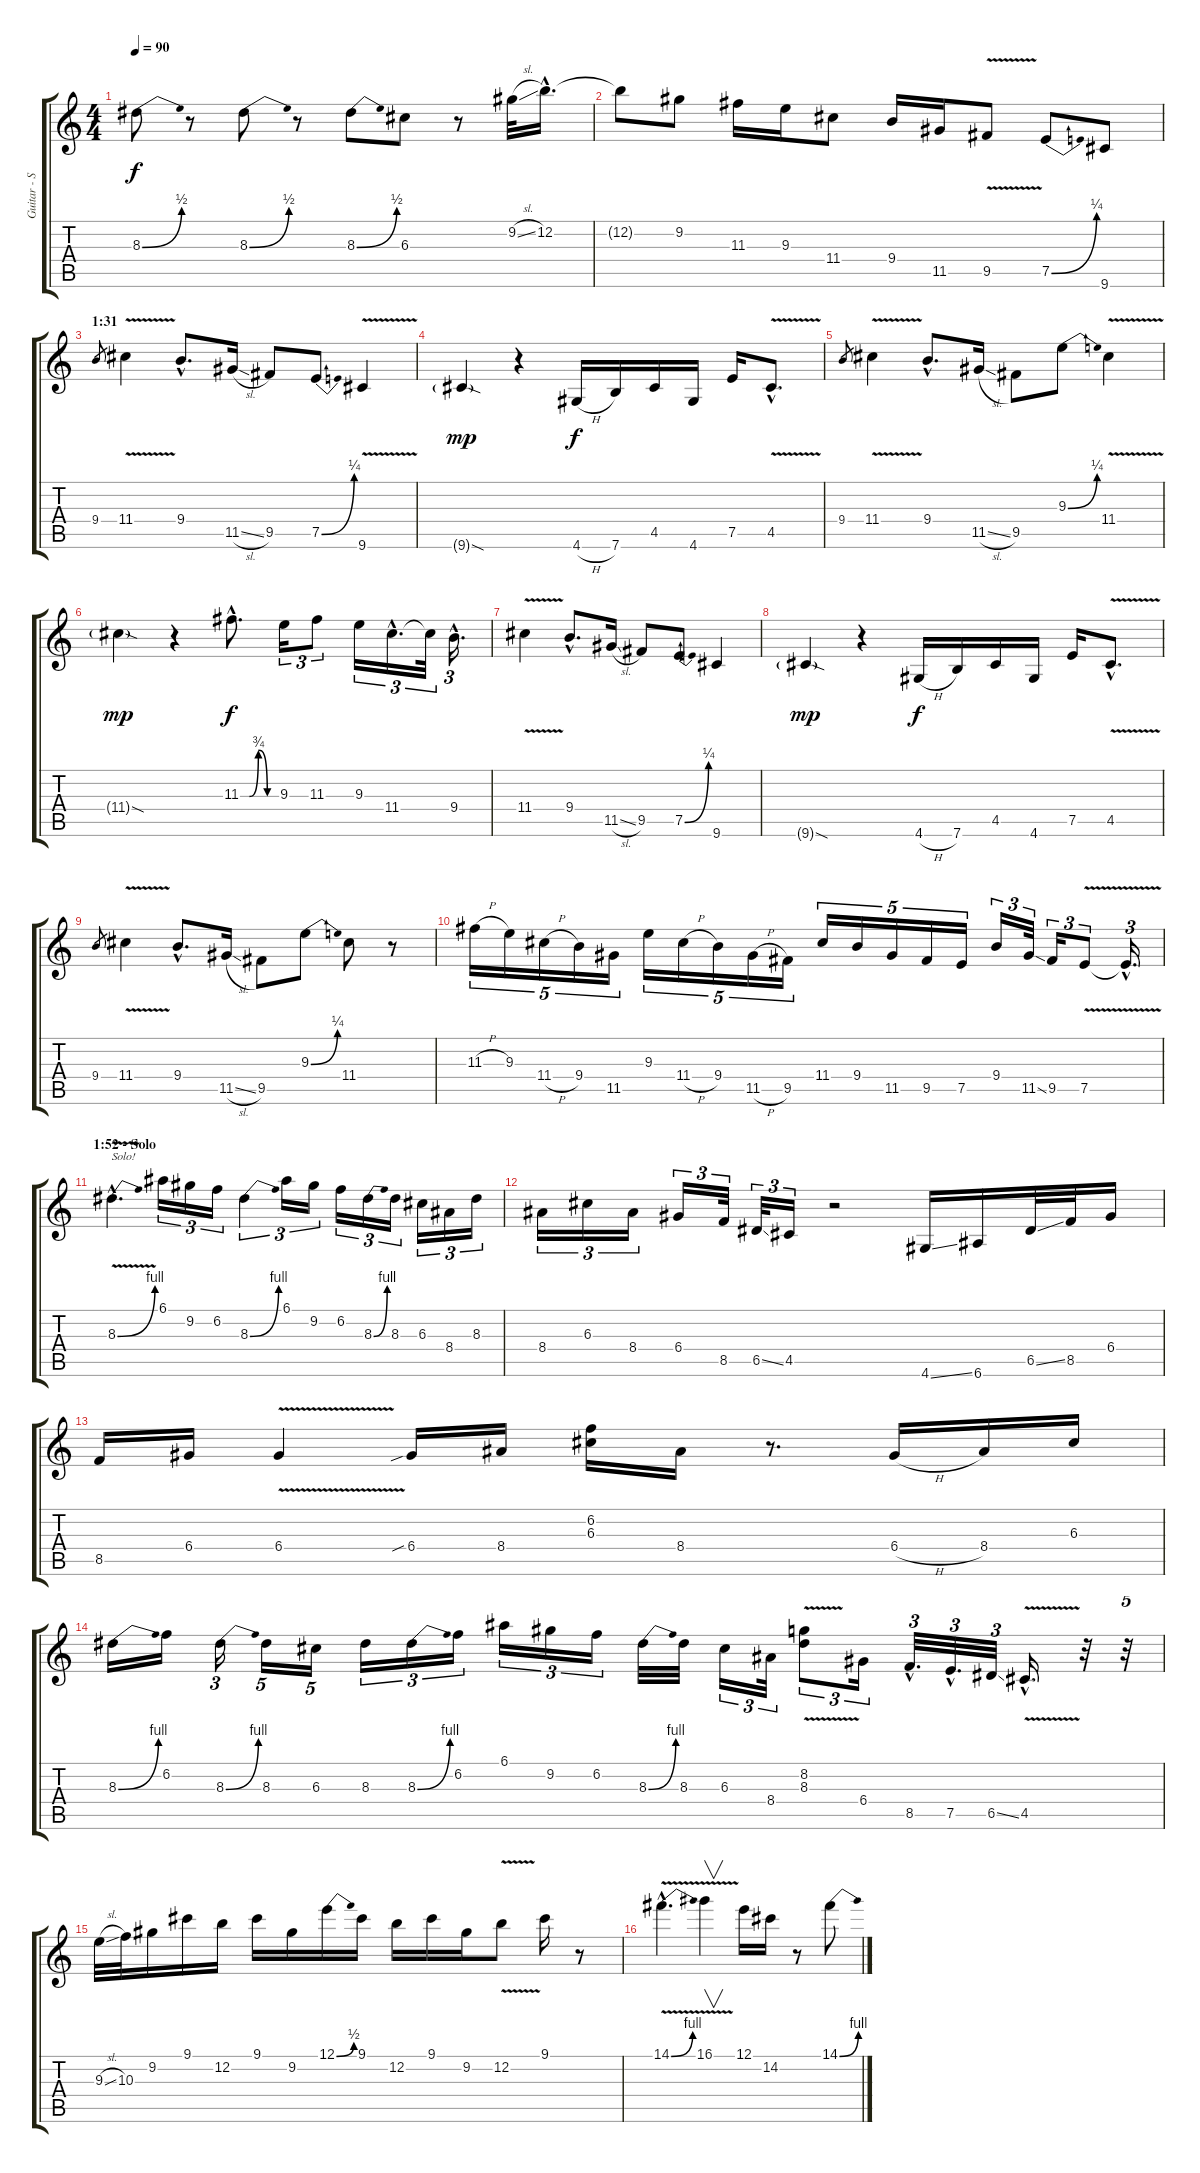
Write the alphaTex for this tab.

\track ("Guitar - Solo" "Guitar - S") {instrument overdrivenguitar}
\staff {score tabs}
\tuning (E4 B3 G3 D3 A2 E2) {hide}
\ts (4 4)
\tempo 90
\clef g2
\ks c
8.3{be (bend 0 0 60 2)}.8{dy f} r.8 8.3{be (bend 0 0 60 2)}.8 r.8 8.3{be (bend 0 0 60 2)}.8 6.3.8 r.8 9.2{sl}.32 12.2{hac}.16{d} |
12.2{t}.8 9.2.8 11.3.16 9.3.16 11.4.8 9.4.16 11.5.16 9.5{v}.8 7.5{be (bend 0 0 60 1)}.8 9.6.8 |
\section ("" "1:31")
9.4.8{gr} 11.4{v}.4 9.4{hac}.8{d} 11.5{sl}.16 9.5.8 7.5{be (bend 0 0 60 1)}.8 9.6{v}.4 |
9.6{sod g}.4{dy mp} r.4 4.6{h}.16{dy f} 7.6.16 4.5.16 4.6.16 7.5.16 4.5{v hac}.8{d} |
9.4.8{gr} 11.4{v}.4 9.4{hac}.8{d} 11.5{sl}.16 9.5.8 9.3{be (bend 0 0 60 1)}.8 11.4{v}.4 |
11.4{sod g}.4{dy mp} r.4 11.3{be (custom 0 0 15 0 30 3 45 0 60 0) hac}.8{d dy f} 9.3.16{tu (3 2)} 11.3.8{tu (3 2)} 9.3.16{tu (3 2)} 11.4{hac}.16{d tu (3 2)} 11.4{t}.32{tu (3 2)} 9.4{hac}.16{d tu (3 2)} |
11.4{v}.4 9.4{hac}.8{d} 11.5{sl}.16 9.5.8 7.5{be (bend 0 0 60 1)}.8 9.6.4 |
9.6{sod g}.4{dy mp} r.4 4.6{h}.16{dy f} 7.6.16 4.5.16 4.6.16 7.5.16 4.5{v hac}.8{d} |
9.4.8{gr} 11.4{v}.4 9.4{hac}.8{d} 11.5{sl}.16 9.5.8 9.3{be (bend 0 0 60 1)}.8 11.4.8 r.8 |
11.3{h}.16{tu (5 4)} 9.3.16{tu (5 4)} 11.4{h}.16{tu (5 4)} 9.4.16{tu (5 4)} 11.5.16{tu (5 4)} 9.3.16{tu (5 4)} 11.4{h}.16{tu (5 4)} 9.4.16{tu (5 4)} 11.5{h}.16{tu (5 4)} 9.5.16{tu (5 4)} 11.4.16{tu (5 4)} 9.4.16{tu (5 4)} 11.5.16{tu (5 4)} 9.5.16{tu (5 4)} 7.5.16{tu (5 4)} 9.4.16{tu (3 2)} 11.5{ss}.32{tu (3 2)} 9.5.16{tu (3 2)} 7.5{v}.8{tu (3 2)} 7.5{hac t}.16{d tu (3 2)} |
\section ("" "1:52 - Solo")
8.3{be (bend 0 0 60 4) v hac}.4{d txt "Solo!"} 6.1.16{tu (3 2)} 9.2.16{tu (3 2)} 6.2.16{tu (3 2)} 8.3{be (bend 0 0 60 4)}.4{tu (3 2)} 6.1.16{tu (3 2)} 9.2.16{tu (3 2)} 6.2.16{tu (3 2)} 8.3{be (bend 0 0 60 4)}.16{tu (3 2)} 8.3.16{tu (3 2)} 6.3.16{tu (3 2)} 8.4.16{tu (3 2)} 8.3.16{tu (3 2)} |
8.4.16{tu (3 2)} 6.3.16{tu (3 2)} 8.4.16{tu (3 2)} 6.4.16{tu (3 2)} 8.5.32{tu (3 2)} 6.5{ss}.32{tu (3 2)} 4.5.16{tu (3 2)} r.2 4.6{ss}.16 6.6.16 6.5{ss}.32 8.5.32 6.4.16 |
8.5.16 6.4.16 6.4{v}.4 6.4{sib}.16 8.4.16 (6.2 6.3).16 8.4.16 r.8{d} 6.4{h}.16 8.4.16 6.3.16 |
8.3{be (bend 0 0 60 4)}.16 6.2.16 8.3{be (bend 0 0 60 4)}.16{tu (3 2)} 8.3.16{tu (5 4)} 6.3.16{tu (5 4)} 8.3.16{tu (3 2)} 8.3{be (bend 0 0 60 4)}.16{tu (3 2)} 6.2.16{tu (3 2)} 6.1.16{tu (3 2)} 9.2.16{tu (3 2)} 6.2.16{tu (3 2)} 8.3{be (bend 0 0 60 4)}.32 8.3.32 6.3.16{tu (3 2)} 8.4.32{tu (3 2)} (8.2{v} 8.3{v}).8{tu (3 2)} 6.4.16{tu (3 2)} 8.5{hac}.32{d tu (3 2)} 7.5{hac}.32{d tu (3 2)} 6.5{ss}.32{tu (3 2)} 4.5{v hac}.16{d} r.32 r.32{tu (5 4)} |
9.3{sl}.32 10.3.32 9.2.16 9.1.16 12.2.16 9.1.16 9.2.16 12.1{be (bend 0 0 60 2)}.16 9.1.16 12.2.16 9.1.16 9.2.16 12.2{v}.8 9.1.16 r.8 |
14.1{be (bend 0 0 60 4) v hac}.4{d} 16.1{v}.4{v} 12.1.16 14.2.16 r.8 14.1{be (bend 0 0 60 4)}.8
